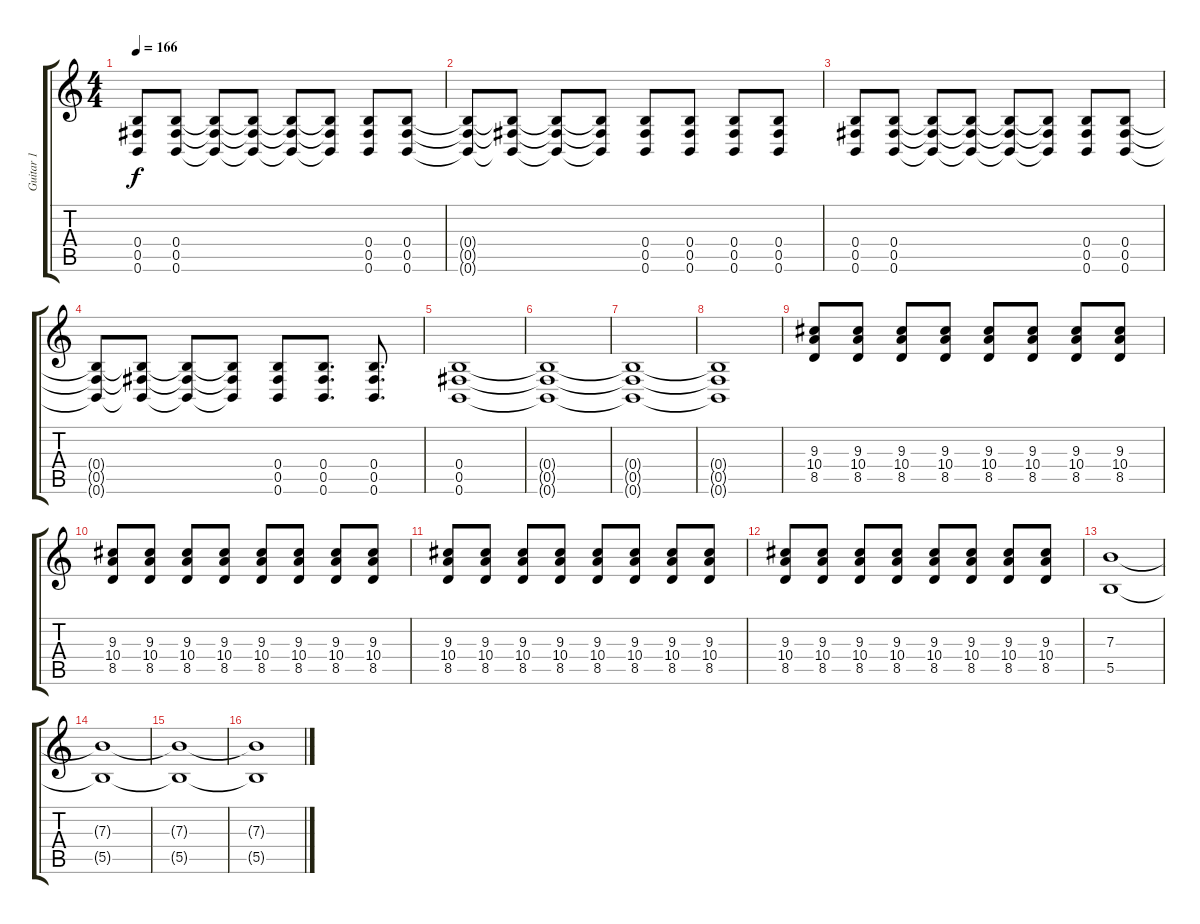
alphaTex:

\track ("Guitar 1" "Guitar 1") {instrument electricguitarmuted}
\staff {score tabs}
\tuning (Db4 Ab3 E3 B2 Gb2 B1) {hide}
\ts (4 4)
\tempo 166
\clef g2
\ks c
(0.4 0.5 0.6).8{dy f} (0.4 0.5 0.6).8 (0.4{t} 0.5{t} 0.6{t}).8 (0.4{t} 0.5{t} 0.6{t}).8 (0.4{t} 0.5{t} 0.6{t}).8 (0.4{t} 0.5{t} 0.6{t}).8 (0.4 0.5 0.6).8 (0.4 0.5 0.6).8 |
(0.4{t} 0.5{t} 0.6{t}).8 (0.4{t} 0.5{t} 0.6{t}).8 (0.4{t} 0.5{t} 0.6{t}).8 (0.4{t} 0.5{t} 0.6{t}).8 (0.4 0.5 0.6).8 (0.4 0.5 0.6).8 (0.4 0.5 0.6).8 (0.4 0.5 0.6).8 |
(0.4 0.5 0.6).8 (0.4 0.5 0.6).8 (0.4{t} 0.5{t} 0.6{t}).8 (0.4{t} 0.5{t} 0.6{t}).8 (0.4{t} 0.5{t} 0.6{t}).8 (0.4{t} 0.5{t} 0.6{t}).8 (0.4 0.5 0.6).8 (0.4 0.5 0.6).8 |
(0.4{t} 0.5{t} 0.6{t}).8 (0.4{t} 0.5{t} 0.6{t}).8 (0.4{t} 0.5{t} 0.6{t}).8 (0.4{t} 0.5{t} 0.6{t}).8 (0.4 0.5 0.6).8 (0.4 0.5 0.6).8{d} (0.4 0.5 0.6).8{d} |
(0.4 0.5 0.6).1 |
(0.4{t} 0.5{t} 0.6{t}).1 |
(0.4{t} 0.5{t} 0.6{t}).1 |
(0.4{t} 0.5{t} 0.6{t}).1 |
(9.3 10.4 8.5).8 (9.3 10.4 8.5).8 (9.3 10.4 8.5).8 (9.3 10.4 8.5).8 (9.3 10.4 8.5).8 (9.3 10.4 8.5).8 (9.3 10.4 8.5).8 (9.3 10.4 8.5).8 |
(9.3 10.4 8.5).8 (9.3 10.4 8.5).8 (9.3 10.4 8.5).8 (9.3 10.4 8.5).8 (9.3 10.4 8.5).8 (9.3 10.4 8.5).8 (9.3 10.4 8.5).8 (9.3 10.4 8.5).8 |
(9.3 10.4 8.5).8 (9.3 10.4 8.5).8 (9.3 10.4 8.5).8 (9.3 10.4 8.5).8 (9.3 10.4 8.5).8 (9.3 10.4 8.5).8 (9.3 10.4 8.5).8 (9.3 10.4 8.5).8 |
(9.3 10.4 8.5).8 (9.3 10.4 8.5).8 (9.3 10.4 8.5).8 (9.3 10.4 8.5).8 (9.3 10.4 8.5).8 (9.3 10.4 8.5).8 (9.3 10.4 8.5).8 (9.3 10.4 8.5).8 |
(7.3 5.5).1 |
(7.3{t} 5.5{t}).1 |
(7.3{t} 5.5{t}).1 |
(7.3{t} 5.5{t}).1
